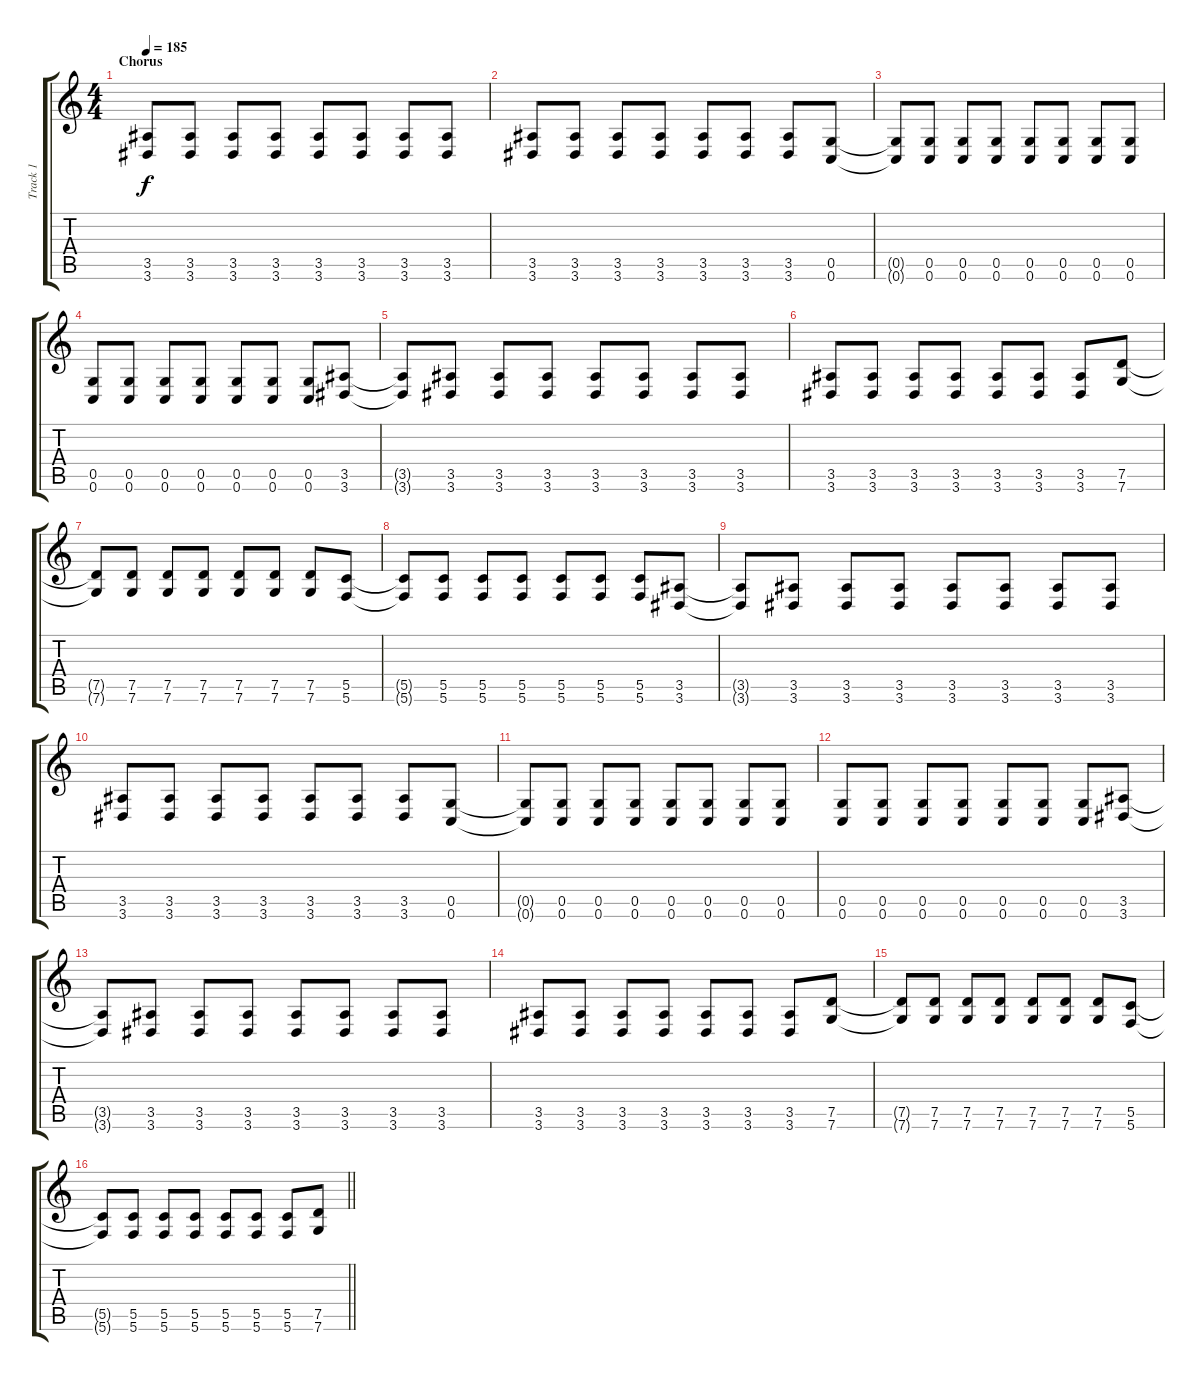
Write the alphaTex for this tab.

\track ("Track 1" "Track 1") {instrument distortionguitar}
\staff {score tabs}
\tuning (D4 A3 F3 C3 G2 C2) {hide}
\ts (4 4)
\section ("" "Chorus")
\tempo 185
\clef g2
\ks c
(3.5{t} 3.6{t}).8{dy f} (3.5 3.6).8 (3.5 3.6).8 (3.5 3.6).8 (3.5 3.6).8 (3.5 3.6).8 (3.5 3.6).8 (3.5 3.6).8 |
(3.5 3.6).8 (3.5 3.6).8 (3.5 3.6).8 (3.5 3.6).8 (3.5 3.6).8 (3.5 3.6).8 (3.5 3.6).8 (0.5 0.6).8 |
(0.5{t} 0.6{t}).8 (0.5 0.6).8 (0.5 0.6).8 (0.5 0.6).8 (0.5 0.6).8 (0.5 0.6).8 (0.5 0.6).8 (0.5 0.6).8 |
(0.5 0.6).8 (0.5 0.6).8 (0.5 0.6).8 (0.5 0.6).8 (0.5 0.6).8 (0.5 0.6).8 (0.5 0.6).8 (3.5 3.6).8 |
(3.5{t} 3.6{t}).8 (3.5 3.6).8 (3.5 3.6).8 (3.5 3.6).8 (3.5 3.6).8 (3.5 3.6).8 (3.5 3.6).8 (3.5 3.6).8 |
(3.5 3.6).8 (3.5 3.6).8 (3.5 3.6).8 (3.5 3.6).8 (3.5 3.6).8 (3.5 3.6).8 (3.5 3.6).8 (7.5 7.6).8 |
(7.5{t} 7.6{t}).8 (7.5 7.6).8 (7.5 7.6).8 (7.5 7.6).8 (7.5 7.6).8 (7.5 7.6).8 (7.5 7.6).8 (5.5 5.6).8 |
(5.5{t} 5.6{t}).8 (5.5 5.6).8 (5.5 5.6).8 (5.5 5.6).8 (5.5 5.6).8 (5.5 5.6).8 (5.5 5.6).8 (3.5 3.6).8 |
(3.5{t} 3.6{t}).8 (3.5 3.6).8 (3.5 3.6).8 (3.5 3.6).8 (3.5 3.6).8 (3.5 3.6).8 (3.5 3.6).8 (3.5 3.6).8 |
(3.5 3.6).8 (3.5 3.6).8 (3.5 3.6).8 (3.5 3.6).8 (3.5 3.6).8 (3.5 3.6).8 (3.5 3.6).8 (0.5 0.6).8 |
(0.5{t} 0.6{t}).8 (0.5 0.6).8 (0.5 0.6).8 (0.5 0.6).8 (0.5 0.6).8 (0.5 0.6).8 (0.5 0.6).8 (0.5 0.6).8 |
(0.5 0.6).8 (0.5 0.6).8 (0.5 0.6).8 (0.5 0.6).8 (0.5 0.6).8 (0.5 0.6).8 (0.5 0.6).8 (3.5 3.6).8 |
(3.5{t} 3.6{t}).8 (3.5 3.6).8 (3.5 3.6).8 (3.5 3.6).8 (3.5 3.6).8 (3.5 3.6).8 (3.5 3.6).8 (3.5 3.6).8 |
(3.5 3.6).8 (3.5 3.6).8 (3.5 3.6).8 (3.5 3.6).8 (3.5 3.6).8 (3.5 3.6).8 (3.5 3.6).8 (7.5 7.6).8 |
(7.5{t} 7.6{t}).8 (7.5 7.6).8 (7.5 7.6).8 (7.5 7.6).8 (7.5 7.6).8 (7.5 7.6).8 (7.5 7.6).8 (5.5 5.6).8 |
\barLineRight lightlight
(5.5{t} 5.6{t}).8 (5.5 5.6).8 (5.5 5.6).8 (5.5 5.6).8 (5.5 5.6).8 (5.5 5.6).8 (5.5 5.6).8 (7.5 7.6).8
